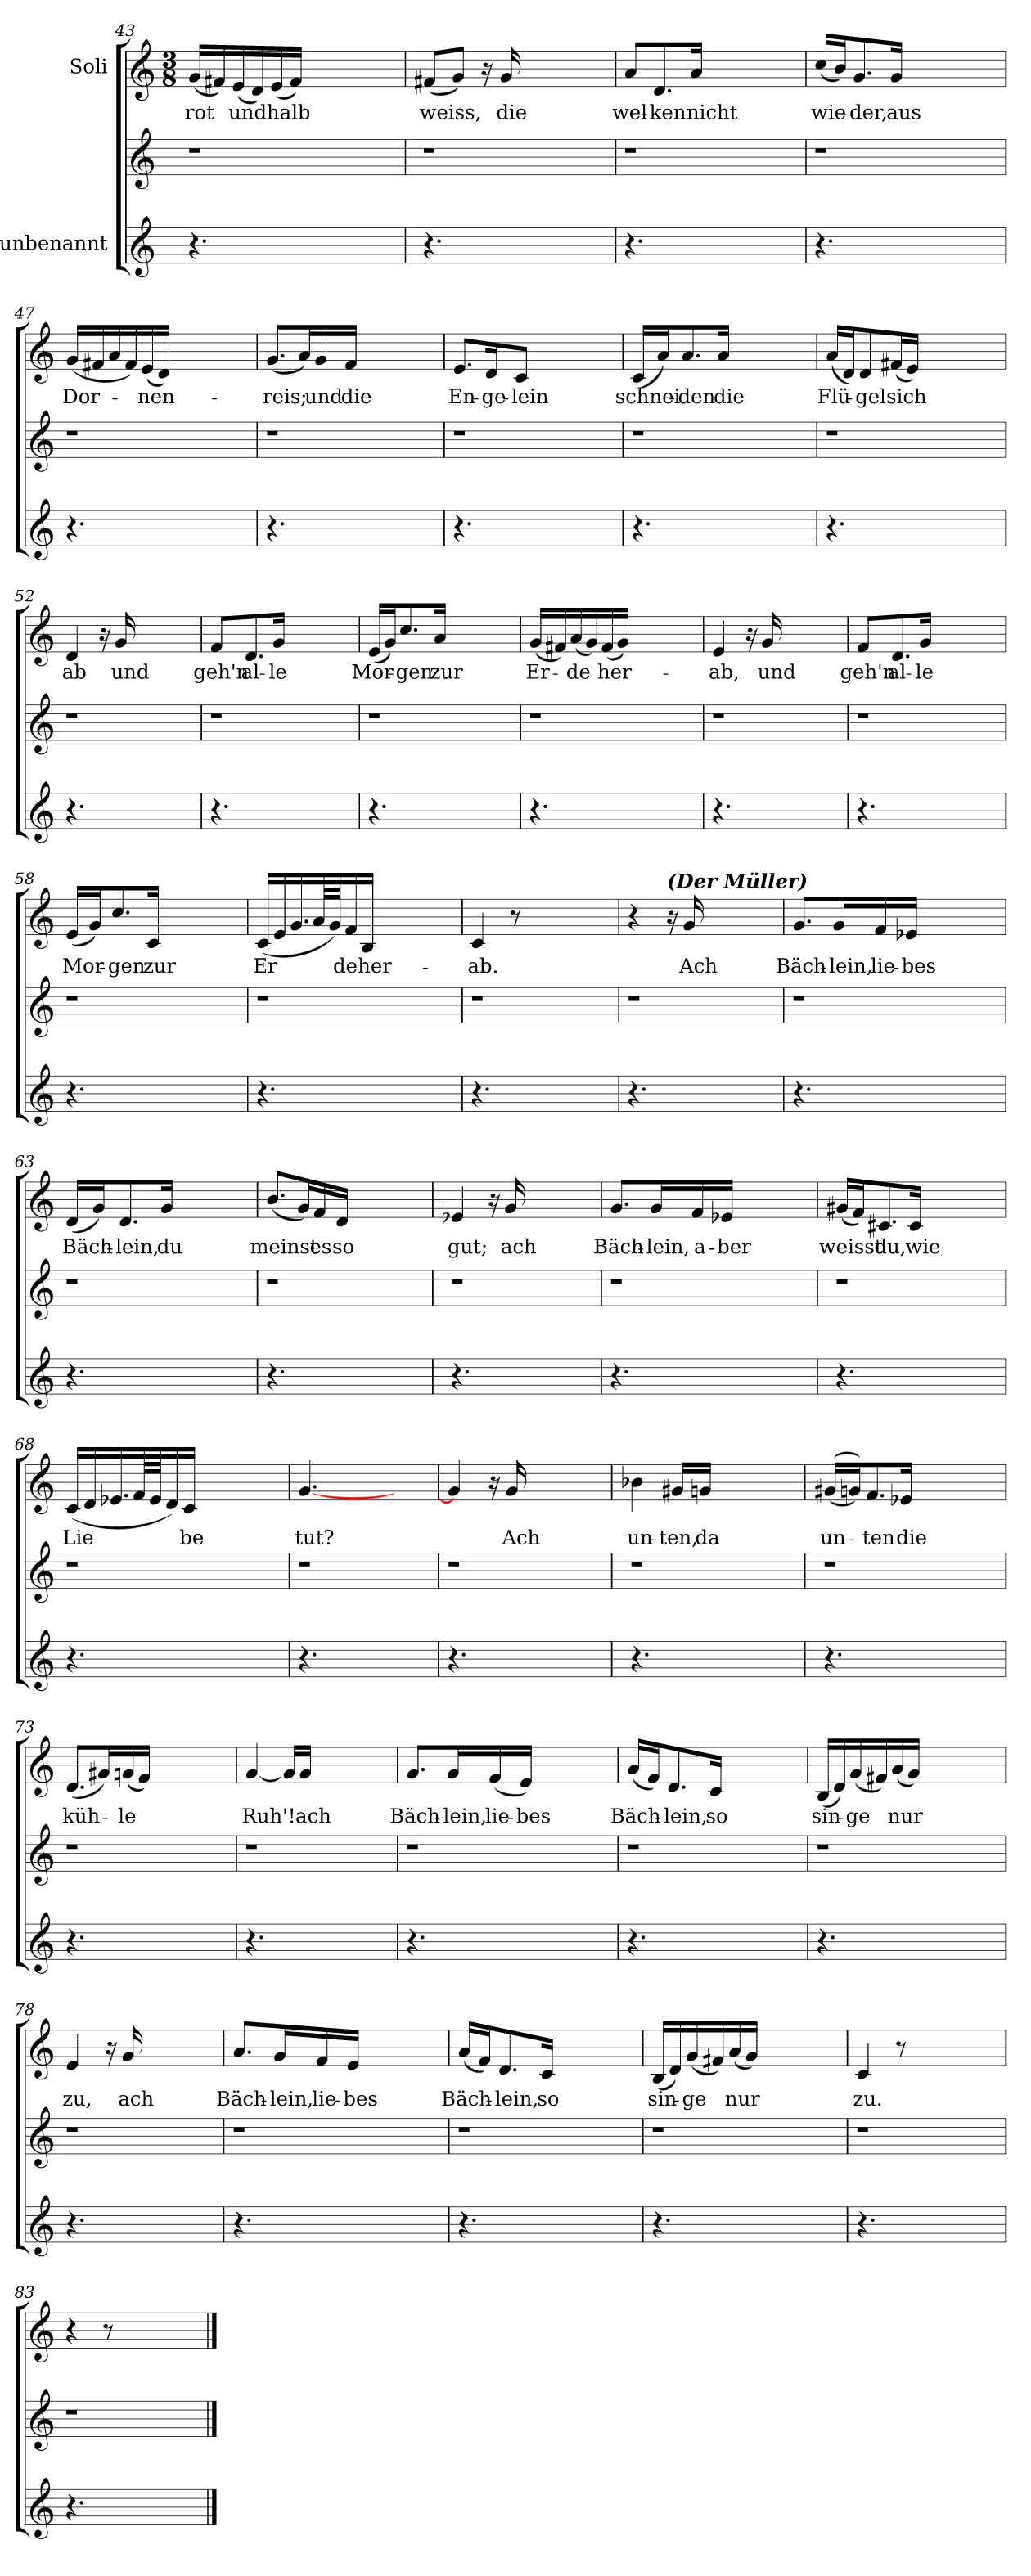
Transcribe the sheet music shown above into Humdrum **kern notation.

**kern	**kern	**kern	**text
*part2	*part2	*part1	*part1
*staff3	*staff2	*staff1	*staff1
*I"unbenannt	*	*I"Soli	*
*clefG2	*clefG2	*clefG2	*
*k[]	*k[]	*k[]	*
*	*	*M3/8	*
=43	=43	=43	=43
!	!	!	!LO:LY:b
4.r	1r	(16g/LL	rot
.	.	16f#X/)	.
!	!	!	!LO:LY:b
.	.	(16e/	und
.	.	16d/)	.
!	!	!	!LO:LY:b
.	.	(16e/	halb
.	.	16f#/JJ)	.
2ryy	.	2ryy	.
8ryy	.	8ryy	.
=44	=44	=44	=44
!	!	!	!LO:LY:b
4.r	1r	(8f#X/L	weiss,
.	.	8g/J)	.
.	.	16r	.
!	!	!	!LO:LY:b
.	.	16g/	die
2ryy	.	2ryy	.
8ryy	.	8ryy	.
=45	=45	=45	=45
!	!	!	!LO:LY:b
4.r	1r	8a/L	wel-
!	!	!	!LO:LY:b
.	.	8.d/	ken
!	!	!	!LO:LY:b
.	.	16a/Jk	nicht
2ryy	.	2ryy	.
8ryy	.	8ryy	.
=46	=46	=46	=46
!	!	!	!LO:LY:b
4.r	1r	(16cc/LL	wie-
.	.	16b/J)	.
!	!	!	!LO:LY:b
.	.	8.g/	der,
!	!	!	!LO:LY:b
.	.	16g/Jk	aus
2ryy	.	2ryy	.
8ryy	.	8ryy	.
!!LO:LB:g=z
=47	=47	=47	=47
!	!	!	!LO:LY:b
4.r	1r	(16g/LL	Dor-
.	.	16f#X/	.
.	.	16a/	.
.	.	16f#/)	.
!	!	!	!LO:LY:b
.	.	(16e/	nen-
.	.	16d/JJ)	.
2ryy	.	2ryy	.
8ryy	.	8ryy	.
=48	=48	=48	=48
!	!	!	!LO:LY:b
4.r	1r	(8.g/L	reis;
.	.	16a/L)	.
!	!	!	!LO:LY:b
.	.	16g/	und
!	!	!	!LO:LY:b
.	.	16f/JJ	die
2ryy	.	2ryy	.
8ryy	.	8ryy	.
=49	=49	=49	=49
!	!	!	!LO:LY:b
4.r	1r	8.e/L	En-
!	!	!	!LO:LY:b
.	.	16d/K	ge-
!	!	!	!LO:LY:b
.	.	8c/J	lein
2ryy	.	2ryy	.
8ryy	.	8ryy	.
=50	=50	=50	=50
!	!	!	!LO:LY:b
4.r	1r	(16c/LL	schnei-
.	.	16a/J)	.
!	!	!	!LO:LY:b
.	.	8.a/	den
!	!	!	!LO:LY:b
.	.	16a/Jk	die
2ryy	.	2ryy	.
8ryy	.	8ryy	.
=51	=51	=51	=51
!	!	!	!LO:LY:b
4.r	1r	(16a/LL	Flü-
.	.	16d/J)	.
!	!	!	!LO:LY:b
.	.	8d/	gel
!	!	!	!LO:LY:b
.	.	(16f#X/L	sich
.	.	16e/JJ)	.
2ryy	.	2ryy	.
8ryy	.	8ryy	.
=52	=52	=52	=52
!	!	!	!LO:LY:b
4.r	1r	4d/	ab
.	.	16r	.
!	!	!	!LO:LY:b
.	.	16g/	und
2ryy	.	2ryy	.
8ryy	.	8ryy	.
!!LO:LB:g=z
=53	=53	=53	=53
!	!	!	!LO:LY:b
4.r	1r	8f/L	geh'n
!	!	!	!LO:LY:b
.	.	8.d/	al-
!	!	!	!LO:LY:b
.	.	16g/Jk	le
2ryy	.	2ryy	.
8ryy	.	8ryy	.
=54	=54	=54	=54
!	!	!	!LO:LY:b
4.r	1r	(16e/LL	Mor-
.	.	16g/J)	.
!	!	!	!LO:LY:b
.	.	8.cc/	gen
!	!	!	!LO:LY:b
.	.	16a/Jk	zur
2ryy	.	2ryy	.
8ryy	.	8ryy	.
=55	=55	=55	=55
!	!	!	!LO:LY:b
4.r	1r	(16g/LL	Er-
.	.	16f#X/)	.
!	!	!	!LO:LY:b
.	.	(16a/	de
.	.	16g/)	.
!	!	!	!LO:LY:b
.	.	(16f#/	her-
.	.	16g/JJ)	.
2ryy	.	2ryy	.
8ryy	.	8ryy	.
=56	=56	=56	=56
!	!	!	!LO:LY:b
4.r	1r	4e/	ab,
.	.	16r	.
!	!	!	!LO:LY:b
.	.	16g/	und
2ryy	.	2ryy	.
8ryy	.	8ryy	.
=57	=57	=57	=57
!	!	!	!LO:LY:b
4.r	1r	8f/L	geh'n
!	!	!	!LO:LY:b
.	.	8.d/	al-
!	!	!	!LO:LY:b
.	.	16g/Jk	le
2ryy	.	2ryy	.
8ryy	.	8ryy	.
=58	=58	=58	=58
!	!	!	!LO:LY:b
4.r	1r	(16e/LL	Mor-
.	.	16g/J)	.
!	!	!	!LO:LY:b
.	.	8.cc/	gen
!	!	!	!LO:LY:b
.	.	16c/Jk	zur
2ryy	.	2ryy	.
8ryy	.	8ryy	.
!!LO:LB:g=z
=59	=59	=59	=59
!	!	!	!LO:LY:b
4.r	1r	(16c/LL	Er
.	.	16e/	.
.	.	16.g/	.
.	.	64a/LL	.
.	.	64g/JJ)	.
!	!	!	!LO:LY:b
.	.	16f/	de
!	!	!	!LO:LY:b
.	.	16B/JJ	her-
2ryy	.	2ryy	.
8ryy	.	8ryy	.
=60	=60	=60	=60
!	!	!	!LO:LY:b
4.r	1r	4c/	ab.
.	.	8r	.
2ryy	.	2ryy	.
8ryy	.	8ryy	.
=61	=61	=61	=61
4.r	1r	4r	.
!	!	!LO:TX:a:Bi:t=(Der Müller)	!
.	.	16r	.
!	!	!	!LO:LY:b
.	.	16g/	Ach
2ryy	.	2ryy	.
8ryy	.	8ryy	.
=62	=62	=62	=62
!	!	!	!LO:LY:b
4.r	1r	8.g/L	Bäch-
!	!	!	!LO:LY:b
.	.	16g/L	lein,
!	!	!	!LO:LY:b
.	.	16f/	lie-
!	!	!	!LO:LY:b
.	.	16e-X/JJ	bes
2ryy	.	2ryy	.
8ryy	.	8ryy	.
=63	=63	=63	=63
!	!	!	!LO:LY:b
4.r	1r	(16d/LL	Bäch-
.	.	16g/J)	.
!	!	!	!LO:LY:b
.	.	8.d/	lein,
!	!	!	!LO:LY:b
.	.	16g/Jk	du
2ryy	.	2ryy	.
8ryy	.	8ryy	.
=64	=64	=64	=64
!	!	!	!LO:LY:b
4.r	1r	(8.b/L	meinst
.	.	16g/L)	.
!	!	!	!LO:LY:b
.	.	16f/	es
!	!	!	!LO:LY:b
.	.	16d/JJ	so
2ryy	.	2ryy	.
8ryy	.	8ryy	.
!!LO:PB:g=z
=65	=65	=65	=65
!	!	!	!LO:LY:b
4.r	1r	4e-X/	gut;
.	.	16r	.
!	!	!	!LO:LY:b
.	.	16g/	ach
2ryy	.	2ryy	.
8ryy	.	8ryy	.
=66	=66	=66	=66
!	!	!	!LO:LY:b
4.r	1r	8.g/L	Bäch-
!	!	!	!LO:LY:b
.	.	16g/L	lein,
!	!	!	!LO:LY:b
.	.	16f/	a-
!	!	!	!LO:LY:b
.	.	16e-X/JJ	ber
2ryy	.	2ryy	.
8ryy	.	8ryy	.
=67	=67	=67	=67
!	!	!	!LO:LY:b
4.r	1r	(16g#X/LL	weisst
.	.	16f/J)	.
!	!	!	!LO:LY:b
.	.	8.c#X/	du,
!	!	!	!LO:LY:b
.	.	16c#/Jk	wie
2ryy	.	2ryy	.
8ryy	.	8ryy	.
=68	=68	=68	=68
!	!	!	!LO:LY:b
4.r	1r	(16c/LL	Lie
.	.	16d/	.
.	.	16.e-X/	.
.	.	64f/LL	.
.	.	64e-/JJ	.
.	.	16d/)	.
!	!	!	!LO:LY:b
.	.	16c/JJ	be
2ryy	.	2ryy	.
8ryy	.	8ryy	.
=69	=69	=69	=69
!	!	!	!LO:LY:b
4.r	1r	[4.g/	tut?
2ryy	.	2ryy	.
8ryy	.	8ryy	.
!!LO:LB:g=z
=70	=70	=70	=70
4.r	1r	4g/]	.
.	.	16r	.
!	!	!	!LO:LY:b
.	.	16g/	Ach
2ryy	.	2ryy	.
8ryy	.	8ryy	.
=71	=71	=71	=71
!	!	!	!LO:LY:b
4.r	1r	4b-X\	un-
!	!	!	!LO:LY:b
.	.	16g#X/LL	ten,
!	!	!	!LO:LY:b
.	.	16gn/JJ	da
2ryy	.	2ryy	.
8ryy	.	8ryy	.
=72	=72	=72	=72
!	!	!	!LO:LY:b
4.r	1r	((16g#X/LL	un-
.	.	16gn/J))	.
!	!	!	!LO:LY:b
.	.	8.f/	ten
!	!	!	!LO:LY:b
.	.	16e-X/Jk	die
2ryy	.	2ryy	.
8ryy	.	8ryy	.
=73	=73	=73	=73
!	!	!	!LO:LY:b
4.r	1r	(8.d/L	küh-
.	.	16g#X/L)	.
!	!	!	!LO:LY:b
.	.	(16gn/	le
.	.	16f/JJ)	.
2ryy	.	2ryy	.
8ryy	.	8ryy	.
=74	=74	=74	=74
!	!	!	!LO:LY:b
4.r	1r	[4g/	Ruh'!
.	.	16g/LL]	.
!	!	!	!LO:LY:b
.	.	16g/JJ	ach
2ryy	.	2ryy	.
8ryy	.	8ryy	.
!!LO:LB:g=z
=75	=75	=75	=75
!	!	!	!LO:LY:b
4.r	1r	8.g/L	Bäch-
!	!	!	!LO:LY:b
.	.	16g/L	lein,
!	!	!	!LO:LY:b
.	.	(16f/	lie-
!	!	!	!LO:LY:b
.	.	16e/JJ)	bes
2ryy	.	2ryy	.
8ryy	.	8ryy	.
=76	=76	=76	=76
!	!	!	!LO:LY:b
4.r	1r	(16a/LL	Bäch-
.	.	16f/J)	.
!	!	!	!LO:LY:b
.	.	8.d/	lein,
!	!	!	!LO:LY:b
.	.	16c/Jk	so
2ryy	.	2ryy	.
8ryy	.	8ryy	.
=77	=77	=77	=77
!	!	!	!LO:LY:b
4.r	1r	(16B/LL	sin-
.	.	16d/)	.
!	!	!	!LO:LY:b
.	.	(16g/	ge
.	.	16f#X/)	.
!	!	!	!LO:LY:b
.	.	(16a/	nur
.	.	16g/JJ)	.
2ryy	.	2ryy	.
8ryy	.	8ryy	.
=78	=78	=78	=78
!	!	!	!LO:LY:b
4.r	1r	4e/	zu,
.	.	16r	.
!	!	!	!LO:LY:b
.	.	16g/	ach
2ryy	.	2ryy	.
8ryy	.	8ryy	.
=79	=79	=79	=79
!	!	!	!LO:LY:b
4.r	1r	8.a/L	Bäch-
!	!	!	!LO:LY:b
.	.	16g/L	lein,
!	!	!	!LO:LY:b
.	.	16f/	lie-
!	!	!	!LO:LY:b
.	.	16e/JJ	bes
2ryy	.	2ryy	.
8ryy	.	8ryy	.
!!LO:LB:g=z
=80	=80	=80	=80
!	!	!	!LO:LY:b
4.r	1r	(16a/LL	Bäch-
.	.	16f/J)	.
!	!	!	!LO:LY:b
.	.	8.d/	lein,
!	!	!	!LO:LY:b
.	.	16c/Jk	so
2ryy	.	2ryy	.
8ryy	.	8ryy	.
=81	=81	=81	=81
!	!	!	!LO:LY:b
4.r	1r	(16B/LL	sin-
.	.	16d/)	.
!	!	!	!LO:LY:b
.	.	(16g/	ge
.	.	16f#X/)	.
!	!	!	!LO:LY:b
.	.	(16a/	nur
.	.	16g/JJ)	.
2ryy	.	2ryy	.
8ryy	.	8ryy	.
=82	=82	=82	=82
!	!	!	!LO:LY:b
4.r	1r	4c/	zu.
.	.	8r	.
2ryy	.	2ryy	.
8ryy	.	8ryy	.
=83	=83	=83	=83
4.r	1r	4r	.
.	.	8r	.
2ryy	.	2ryy	.
8ryy	.	8ryy	.
==	==	==	==
*-	*-	*-	*-
